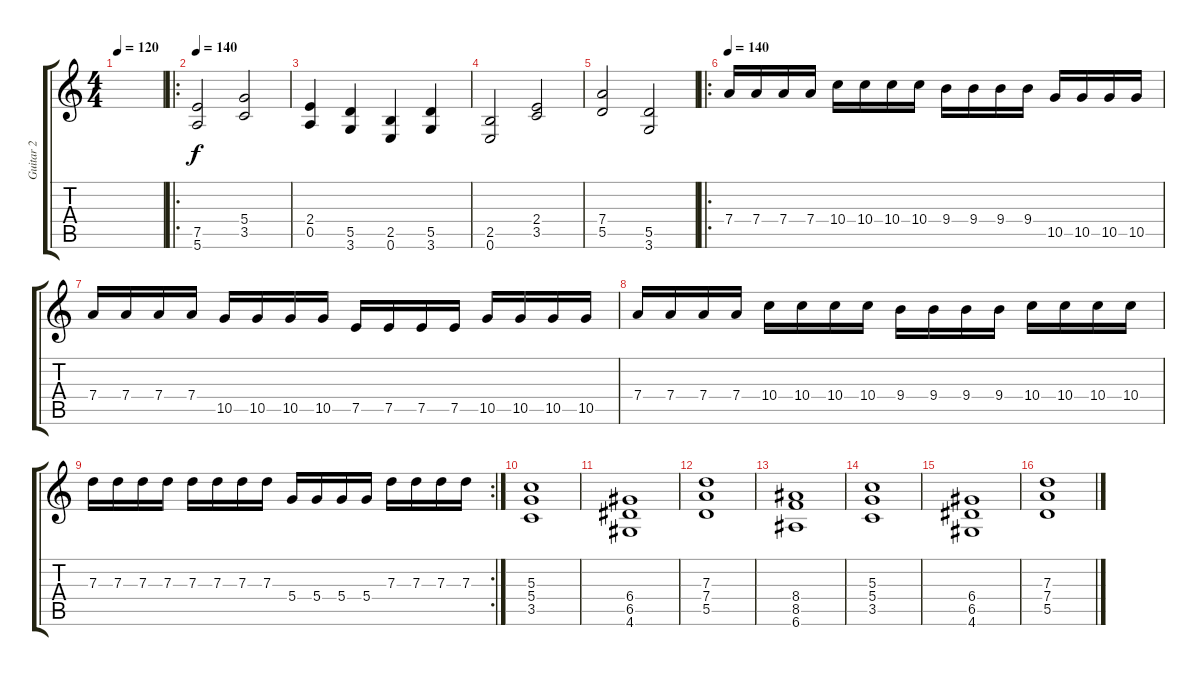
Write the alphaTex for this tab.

\track ("Guitar 2" "Guitar 2") {instrument distortionguitar}
\staff {score tabs}
\tuning (E4 B3 G3 D3 A2 E2) {hide}
\ts (4 4)
\tempo 120
\clef g2
\ks c
|
\ro
\tempo 140
(7.5 5.6).2{volume 12} (5.4 3.5).2 |
(2.4 0.5).4 (5.5 3.6).4 (2.5 0.6).4 (5.5 3.6).4 |
(2.5 0.6).2 (2.4 3.5).2 |
(7.4 5.5).2 (5.5 3.6).2 |
\ro
\tempo 140
7.4.16{volume 15} 7.4.16 7.4.16 7.4.16 10.4.16 10.4.16 10.4.16 10.4.16 9.4.16 9.4.16 9.4.16 9.4.16 10.5.16 10.5.16 10.5.16 10.5.16 |
7.4.16 7.4.16 7.4.16 7.4.16 10.5.16 10.5.16 10.5.16 10.5.16 7.5.16 7.5.16 7.5.16 7.5.16 10.5.16 10.5.16 10.5.16 10.5.16 |
7.4.16 7.4.16 7.4.16 7.4.16 10.4.16 10.4.16 10.4.16 10.4.16 9.4.16 9.4.16 9.4.16 9.4.16 10.4.16 10.4.16 10.4.16 10.4.16 |
\rc 2
7.3.16 7.3.16 7.3.16 7.3.16 7.3.16 7.3.16 7.3.16 7.3.16 5.4.16 5.4.16 5.4.16 5.4.16 7.3.16 7.3.16 7.3.16 7.3.16 |
(5.3 5.4 3.5).1{volume 12 balance 8} |
(6.4 6.5 4.6).1 |
(7.3 7.4 5.5).1 |
(8.4 8.5 6.6).1 |
(5.3 5.4 3.5).1{balance 8} |
(6.4 6.5 4.6).1 |
(7.3 7.4 5.5).1
